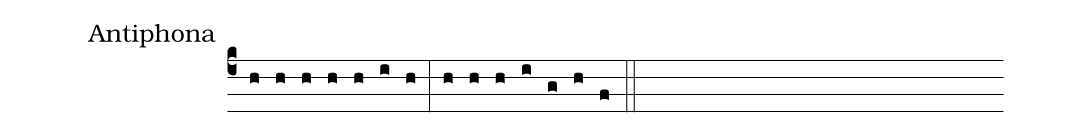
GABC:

office-part: Antiphona;
%%
 (c4h) (h) (h) (h) (h) (i) (h) (:) (h) (h) (h) (i) (g) (h) (f)  (::)
